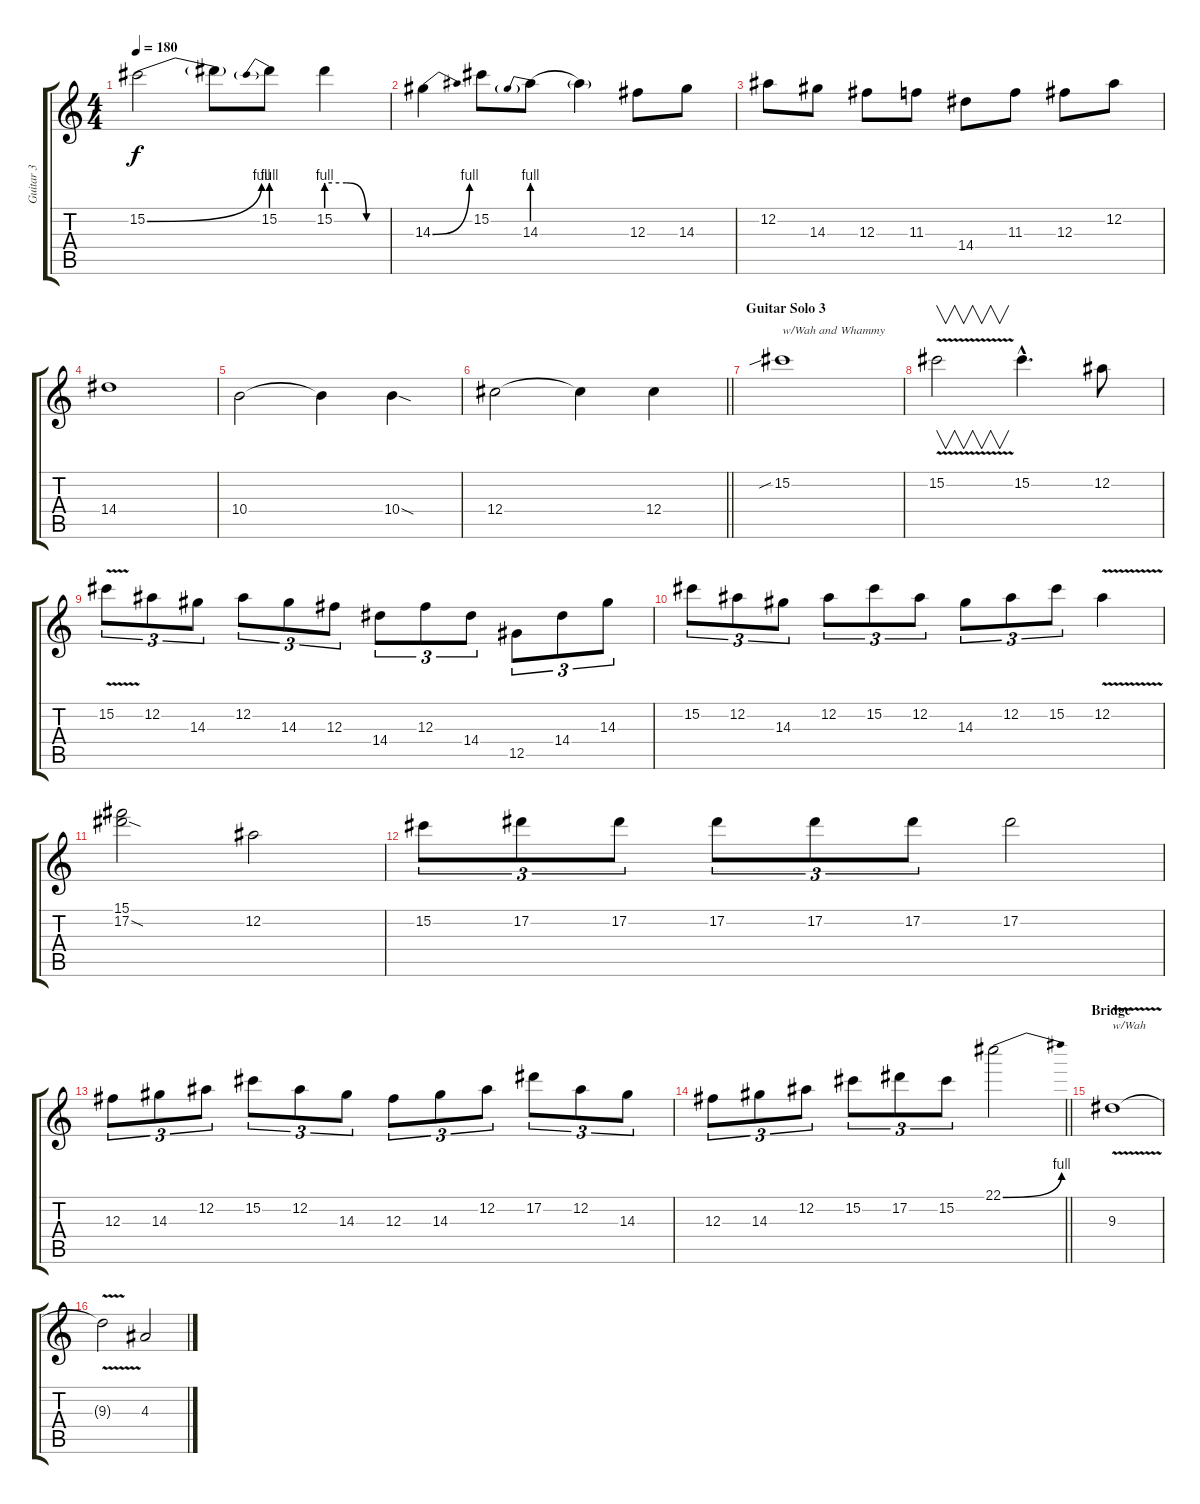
\track ("Guitar 3" "Guitar 3") {instrument distortionguitar}
\staff {score tabs}
\tuning (Eb4 Bb3 Gb3 Db3 Ab2 Eb2) {hide}
\ts (4 4)
\tempo 180
\clef g2
\ks c
15.2{be (bend 0 0 60 4)}.2{dy f} 15.2{t}.8 15.2{be (prebend 0 4 60 4)}.8 15.2{be (custom 0 4 20 4 40 0 60 0)}.4 |
14.3{be (bend 0 0 60 4)}.4 15.2.8 14.3{be (prebend 0 4 60 4)}.8 14.3{t}.4 12.3.8 14.3.8 |
12.2.8 14.3.8 12.3.8 11.3.8 14.4.8 11.3.8 12.3.8 12.2.8 |
14.4.1 |
10.4.2 10.4{t}.4 10.4{sod}.4 |
\barLineRight lightlight
12.4.2 12.4{t}.4 12.4.4 |
\section ("" "Guitar Solo 3")
15.2{sib}.1{txt "w/Wah and Whammy"} |
15.2{v}.2{v} 15.2{hac}.4{d} 12.2.8 |
15.2{v}.8{tu (3 2)} 12.2.8{tu (3 2)} 14.3.8{tu (3 2)} 12.2.8{tu (3 2)} 14.3.8{tu (3 2)} 12.3.8{tu (3 2)} 14.4.8{tu (3 2)} 12.3.8{tu (3 2)} 14.4.8{tu (3 2)} 12.5.8{tu (3 2)} 14.4.8{tu (3 2)} 14.3.8{tu (3 2)} |
15.2.8{tu (3 2)} 12.2.8{tu (3 2)} 14.3.8{tu (3 2)} 12.2.8{tu (3 2)} 15.2.8{tu (3 2)} 12.2.8{tu (3 2)} 14.3.8{tu (3 2)} 12.2.8{tu (3 2)} 15.2.8{tu (3 2)} 12.2{v}.4 |
(15.1 17.2{sod}).2 12.2.2 |
15.2.8{tu (3 2)} 17.2.8{tu (3 2)} 17.2.8{tu (3 2)} 17.2.8{tu (3 2)} 17.2.8{tu (3 2)} 17.2.8{tu (3 2)} 17.2.2 |
12.3.8{tu (3 2)} 14.3.8{tu (3 2)} 12.2.8{tu (3 2)} 15.2.8{tu (3 2)} 12.2.8{tu (3 2)} 14.3.8{tu (3 2)} 12.3.8{tu (3 2)} 14.3.8{tu (3 2)} 12.2.8{tu (3 2)} 17.2.8{tu (3 2)} 12.2.8{tu (3 2)} 14.3.8{tu (3 2)} |
\barLineRight lightlight
12.3.8{tu (3 2)} 14.3.8{tu (3 2)} 12.2.8{tu (3 2)} 15.2.8{tu (3 2)} 17.2.8{tu (3 2)} 15.2.8{tu (3 2)} 22.1{be (bend 0 0 60 4)}.2 |
\section ("" "Bridge")
9.3{v}.1{txt "w/Wah"} |
9.3{t}.2 4.3.2
